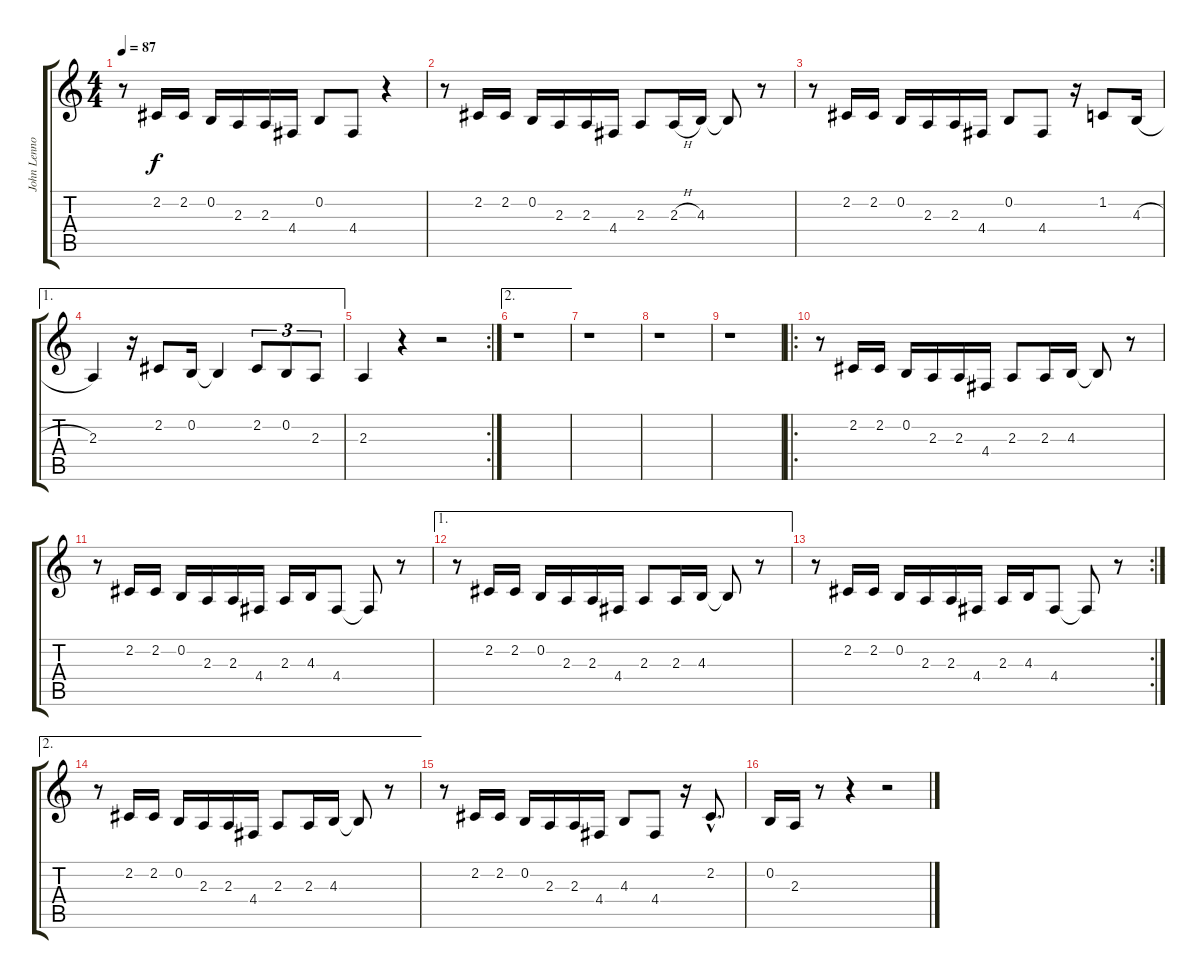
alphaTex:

\track ("John Lennon (vox)" "John Lenno") {instrument sopranosax}
\staff {score tabs}
\tuning (E4 B3 G3 D3 A2 E2) {hide}
\ts (4 4)
\tempo 87
\clef g2
\ks c
r.8{dy f} 2.2.16 2.2.16 0.2.16 2.3.16 2.3.16 4.4.16 0.2.8 4.4.8 r.4 |
r.8 2.2.16 2.2.16 0.2.16 2.3.16 2.3.16 4.4.16 2.3.8 2.3{h}.16 4.3.16 4.3{t}.8 r.8 |
r.8 2.2.16 2.2.16 0.2.16 2.3.16 2.3.16 4.4.16 0.2.8 4.4.8 r.16 1.2.8 4.3{h}.16 |
\ae 1
2.3.4 r.16 2.2.8 0.2.16 0.2{t}.4 2.2.8{tu (3 2)} 0.2.8{tu (3 2)} 2.3.8{tu (3 2)} |
\rc 2
2.3.4 r.4 r.2 |
\ae 2
r.1 |
r.1 |
r.1 |
r.1 |
\ro
r.8 2.2.16 2.2.16 0.2.16 2.3.16 2.3.16 4.4.16 2.3.8 2.3.16 4.3.16 4.3{t}.8 r.8 |
r.8 2.2.16 2.2.16 0.2.16 2.3.16 2.3.16 4.4.16 2.3.16 4.3.16 4.4.8 4.4{t}.8 r.8 |
\ae 1
r.8 2.2.16 2.2.16 0.2.16 2.3.16 2.3.16 4.4.16 2.3.8 2.3.16 4.3.16 4.3{t}.8 r.8 |
\rc 2
r.8 2.2.16 2.2.16 0.2.16 2.3.16 2.3.16 4.4.16 2.3.16 4.3.16 4.4.8 4.4{t}.8 r.8 |
\ae 2
r.8 2.2.16 2.2.16 0.2.16 2.3.16 2.3.16 4.4.16 2.3.8 2.3.16 4.3.16 4.3{t}.8 r.8 |
r.8 2.2.16 2.2.16 0.2.16 2.3.16 2.3.16 4.4.16 4.3.8 4.4.8 r.16 2.2{hac}.8{d} |
0.2.16 2.3.16 r.8 r.4 r.2
